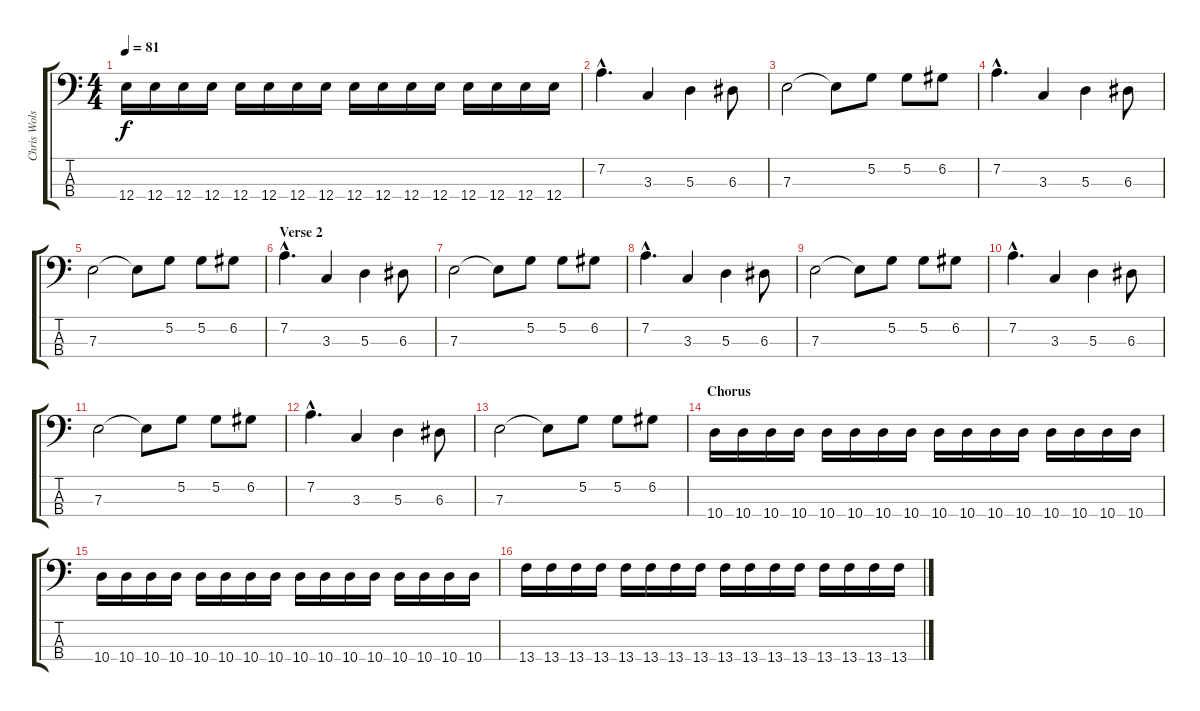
\track ("Chris Wolstenholme" "Chris Wols") {instrument electricbassfinger}
\staff {score tabs}
\tuning (G2 D2 A1 E1) {hide}
\ts (4 4)
\tempo 81
\clef f4
\ks c
12.4.16{dy f} 12.4.16 12.4.16 12.4.16 12.4.16 12.4.16 12.4.16 12.4.16 12.4.16 12.4.16 12.4.16 12.4.16 12.4.16 12.4.16 12.4.16 12.4.16 |
7.2{hac}.4{d instrument lead8bassandlead} 3.3.4 5.3.4 6.3.8 |
7.3.2 7.3{t}.8 5.2.8 5.2.8 6.2.8 |
7.2{hac}.4{d} 3.3.4 5.3.4 6.3.8 |
7.3.2 7.3{t}.8 5.2.8 5.2.8 6.2.8 |
\section ("" "Verse 2")
7.2{hac}.4{d} 3.3.4 5.3.4 6.3.8 |
7.3.2 7.3{t}.8 5.2.8 5.2.8 6.2.8 |
7.2{hac}.4{d} 3.3.4 5.3.4 6.3.8 |
7.3.2 7.3{t}.8 5.2.8 5.2.8 6.2.8 |
7.2{hac}.4{d} 3.3.4 5.3.4 6.3.8 |
7.3.2 7.3{t}.8 5.2.8 5.2.8 6.2.8 |
7.2{hac}.4{d} 3.3.4 5.3.4 6.3.8 |
7.3.2 7.3{t}.8 5.2.8 5.2.8 6.2.8 |
\section ("" "Chorus")
10.4.16{instrument electricbassfinger} 10.4.16 10.4.16 10.4.16 10.4.16 10.4.16 10.4.16 10.4.16 10.4.16 10.4.16 10.4.16 10.4.16 10.4.16 10.4.16 10.4.16 10.4.16 |
10.4.16 10.4.16 10.4.16 10.4.16 10.4.16 10.4.16 10.4.16 10.4.16 10.4.16 10.4.16 10.4.16 10.4.16 10.4.16 10.4.16 10.4.16 10.4.16 |
13.4.16 13.4.16 13.4.16 13.4.16 13.4.16 13.4.16 13.4.16 13.4.16 13.4.16 13.4.16 13.4.16 13.4.16 13.4.16 13.4.16 13.4.16 13.4.16
